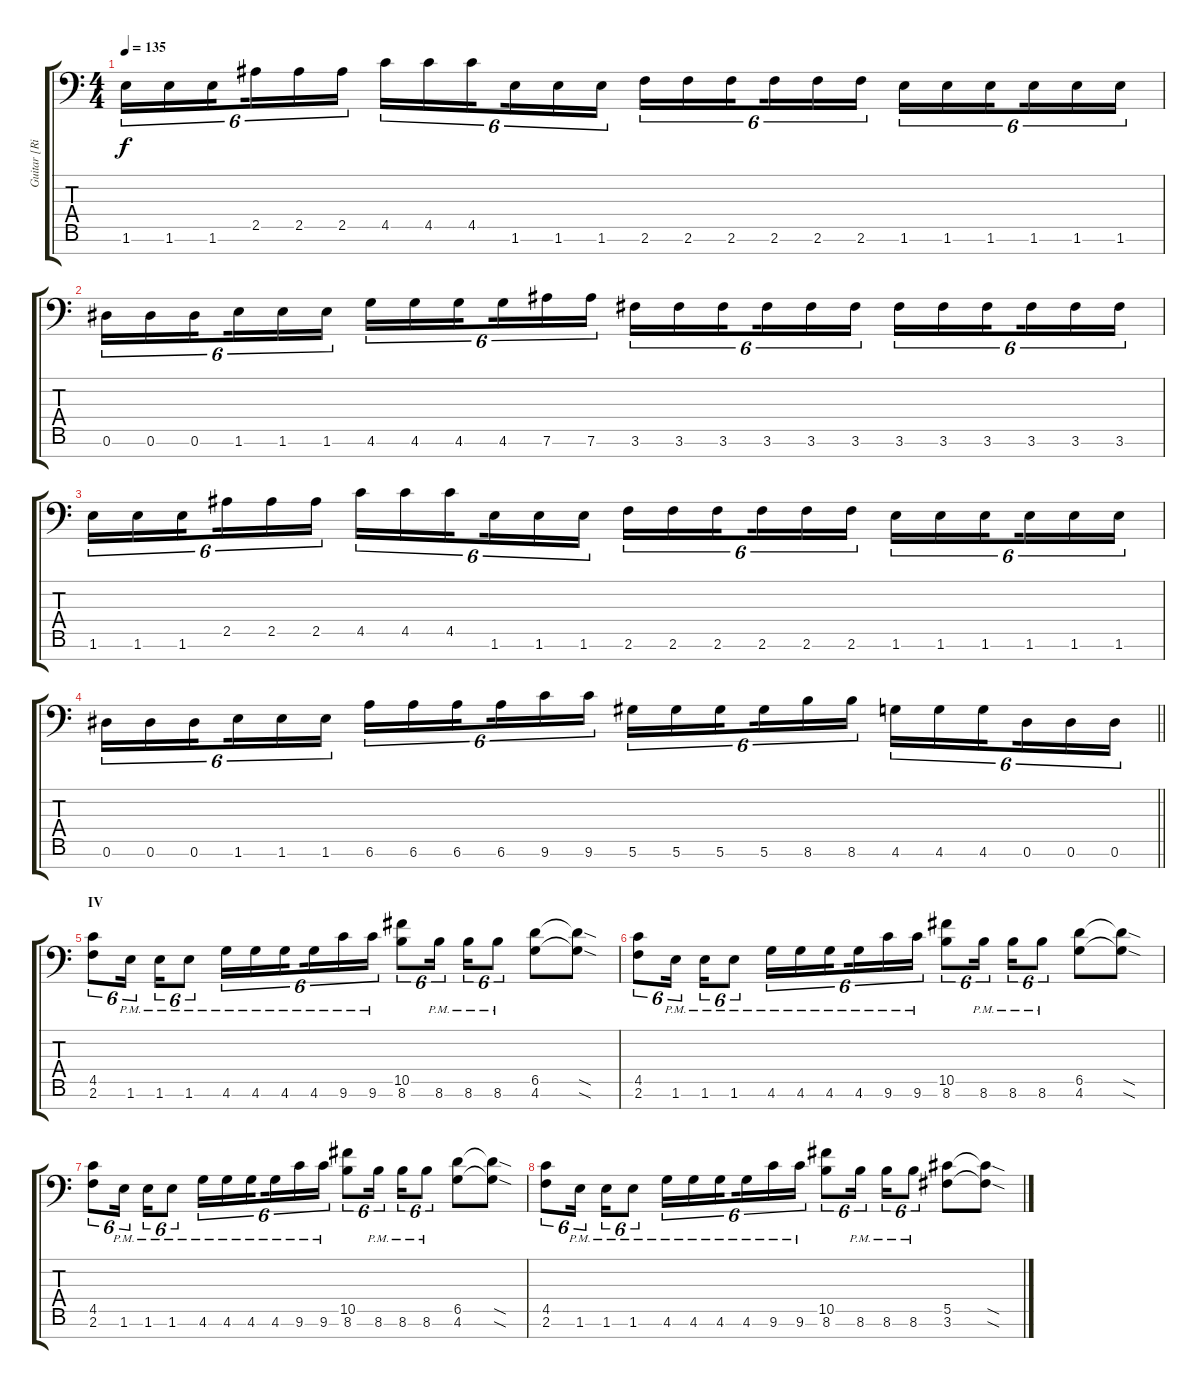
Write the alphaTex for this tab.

\track ("Guitar [Right]" "Guitar [Ri") {instrument distortionguitar}
\staff {score tabs}
\tuning (Eb4 Bb3 Gb3 Db3 Ab2 Eb2 Bb1) {hide}
\ts (4 4)
\tempo 135
\clef f4
\ks c
1.6.16{tu (6 4) dy f} 1.6.16{tu (6 4)} 1.6.16{tu (6 4) beam splitsecondary} 2.5.16{tu (6 4)} 2.5.16{tu (6 4)} 2.5.16{tu (6 4)} 4.5.16{tu (6 4)} 4.5.16{tu (6 4)} 4.5.16{tu (6 4) beam splitsecondary} 1.6.16{tu (6 4)} 1.6.16{tu (6 4)} 1.6.16{tu (6 4)} 2.6.16{tu (6 4)} 2.6.16{tu (6 4)} 2.6.16{tu (6 4) beam splitsecondary} 2.6.16{tu (6 4)} 2.6.16{tu (6 4)} 2.6.16{tu (6 4)} 1.6.16{tu (6 4)} 1.6.16{tu (6 4)} 1.6.16{tu (6 4) beam splitsecondary} 1.6.16{tu (6 4)} 1.6.16{tu (6 4)} 1.6.16{tu (6 4)} |
0.6.16{tu (6 4)} 0.6.16{tu (6 4)} 0.6.16{tu (6 4) beam splitsecondary} 1.6.16{tu (6 4)} 1.6.16{tu (6 4)} 1.6.16{tu (6 4)} 4.6.16{tu (6 4)} 4.6.16{tu (6 4)} 4.6.16{tu (6 4) beam splitsecondary} 4.6.16{tu (6 4)} 7.6.16{tu (6 4)} 7.6.16{tu (6 4)} 3.6.16{tu (6 4)} 3.6.16{tu (6 4)} 3.6.16{tu (6 4) beam splitsecondary} 3.6.16{tu (6 4)} 3.6.16{tu (6 4)} 3.6.16{tu (6 4)} 3.6.16{tu (6 4)} 3.6.16{tu (6 4)} 3.6.16{tu (6 4) beam splitsecondary} 3.6.16{tu (6 4)} 3.6.16{tu (6 4)} 3.6.16{tu (6 4)} |
1.6.16{tu (6 4)} 1.6.16{tu (6 4)} 1.6.16{tu (6 4) beam splitsecondary} 2.5.16{tu (6 4)} 2.5.16{tu (6 4)} 2.5.16{tu (6 4)} 4.5.16{tu (6 4)} 4.5.16{tu (6 4)} 4.5.16{tu (6 4) beam splitsecondary} 1.6.16{tu (6 4)} 1.6.16{tu (6 4)} 1.6.16{tu (6 4)} 2.6.16{tu (6 4)} 2.6.16{tu (6 4)} 2.6.16{tu (6 4) beam splitsecondary} 2.6.16{tu (6 4)} 2.6.16{tu (6 4)} 2.6.16{tu (6 4)} 1.6.16{tu (6 4)} 1.6.16{tu (6 4)} 1.6.16{tu (6 4) beam splitsecondary} 1.6.16{tu (6 4)} 1.6.16{tu (6 4)} 1.6.16{tu (6 4)} |
\barLineRight lightlight
0.6.16{tu (6 4)} 0.6.16{tu (6 4)} 0.6.16{tu (6 4) beam splitsecondary} 1.6.16{tu (6 4)} 1.6.16{tu (6 4)} 1.6.16{tu (6 4)} 6.6.16{tu (6 4)} 6.6.16{tu (6 4)} 6.6.16{tu (6 4) beam splitsecondary} 6.6.16{tu (6 4)} 9.6.16{tu (6 4)} 9.6.16{tu (6 4)} 5.6.16{tu (6 4)} 5.6.16{tu (6 4)} 5.6.16{tu (6 4) beam splitsecondary} 5.6.16{tu (6 4)} 8.6.16{tu (6 4)} 8.6.16{tu (6 4)} 4.6.16{tu (6 4)} 4.6.16{tu (6 4)} 4.6.16{tu (6 4) beam splitsecondary} 0.6.16{tu (6 4)} 0.6.16{tu (6 4)} 0.6.16{tu (6 4)} |
\section ("" "IV")
(4.5 2.6).8{tu (6 4)} 1.6{pm}.16{tu (6 4) beam splitsecondary} 1.6{pm}.16{tu (6 4)} 1.6{pm}.8{tu (6 4)} 4.6{pm}.16{tu (6 4)} 4.6{pm}.16{tu (6 4)} 4.6{pm}.16{tu (6 4) beam splitsecondary} 4.6{pm}.16{tu (6 4)} 9.6{pm}.16{tu (6 4)} 9.6{pm}.16{tu (6 4)} (10.5 8.6).8{tu (6 4)} 8.6{pm}.16{tu (6 4) beam splitsecondary} 8.6{pm}.16{tu (6 4)} 8.6{pm}.8{tu (6 4)} (6.5 4.6).8 (6.5{sod t} 4.6{sod t}).8 |
(4.5 2.6).8{tu (6 4)} 1.6{pm}.16{tu (6 4) beam splitsecondary} 1.6{pm}.16{tu (6 4)} 1.6{pm}.8{tu (6 4)} 4.6{pm}.16{tu (6 4)} 4.6{pm}.16{tu (6 4)} 4.6{pm}.16{tu (6 4) beam splitsecondary} 4.6{pm}.16{tu (6 4)} 9.6{pm}.16{tu (6 4)} 9.6{pm}.16{tu (6 4)} (10.5 8.6).8{tu (6 4)} 8.6{pm}.16{tu (6 4) beam splitsecondary} 8.6{pm}.16{tu (6 4)} 8.6{pm}.8{tu (6 4)} (6.5 4.6).8 (6.5{sod t} 4.6{sod t}).8 |
(4.5 2.6).8{tu (6 4)} 1.6{pm}.16{tu (6 4) beam splitsecondary} 1.6{pm}.16{tu (6 4)} 1.6{pm}.8{tu (6 4)} 4.6{pm}.16{tu (6 4)} 4.6{pm}.16{tu (6 4)} 4.6{pm}.16{tu (6 4) beam splitsecondary} 4.6{pm}.16{tu (6 4)} 9.6{pm}.16{tu (6 4)} 9.6{pm}.16{tu (6 4)} (10.5 8.6).8{tu (6 4)} 8.6{pm}.16{tu (6 4) beam splitsecondary} 8.6{pm}.16{tu (6 4)} 8.6{pm}.8{tu (6 4)} (6.5 4.6).8 (6.5{sod t} 4.6{sod t}).8 |
(4.5 2.6).8{tu (6 4)} 1.6{pm}.16{tu (6 4) beam splitsecondary} 1.6{pm}.16{tu (6 4)} 1.6{pm}.8{tu (6 4)} 4.6{pm}.16{tu (6 4)} 4.6{pm}.16{tu (6 4)} 4.6{pm}.16{tu (6 4) beam splitsecondary} 4.6{pm}.16{tu (6 4)} 9.6{pm}.16{tu (6 4)} 9.6{pm}.16{tu (6 4)} (10.5 8.6).8{tu (6 4)} 8.6{pm}.16{tu (6 4) beam splitsecondary} 8.6{pm}.16{tu (6 4)} 8.6{pm}.8{tu (6 4)} (5.5 3.6).8 (5.5{sod t} 3.6{sod t}).8
